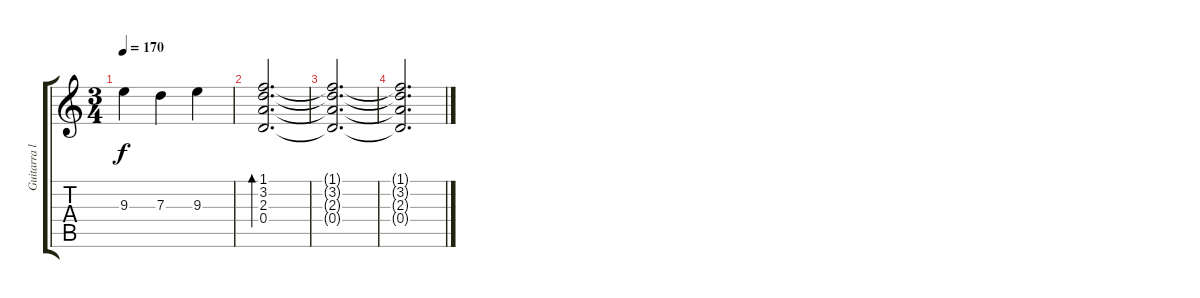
\track ("Guitarra lider" "Guitarra l") {instrument acousticguitarsteel}
\staff {score tabs}
\tuning (E4 B3 G3 D3 A2 E2) {hide}
\ts (3 4)
\tempo 170
\clef g2
\ks c
9.3.4{dy f} 7.3.4 9.3.4 |
(1.1 3.2 2.3 0.4).2{d bd 240 volume 0} |
(1.1{t} 3.2{t} 2.3{t} 0.4{t}).2{d} |
(1.1{t} 3.2{t} 2.3{t} 0.4{t}).2{d}
